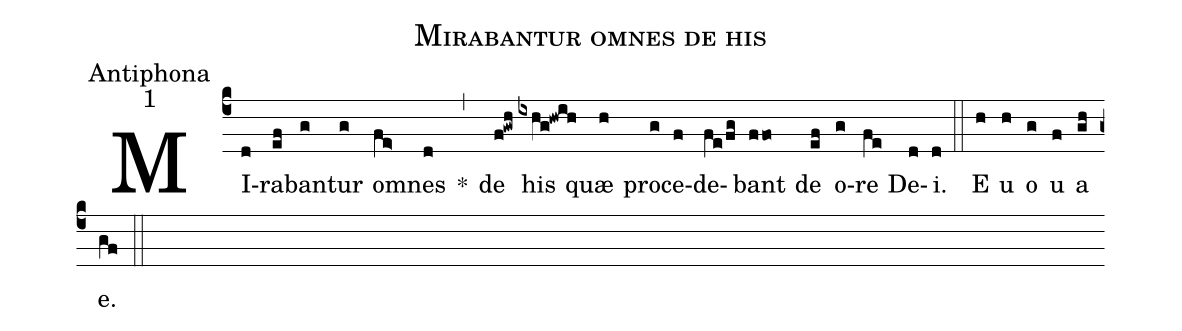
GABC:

name:Mirabantur omnes de his;
office-part:Antiphona;
mode:1;
%%
(c4) MI(d)ra(ef)ban(g)tur(g) om(fe>)nes(d) *(,) de(f!gwh) his(ixhg!hwih) quæ(h) pro(g)ce(f)de(fe/fg)bant(ffo) de(ef) o(g)re(fe) De(d)i.(d) (::) E(h) u(h) o(g) u(f) a(gh) e.(gf) (::)
